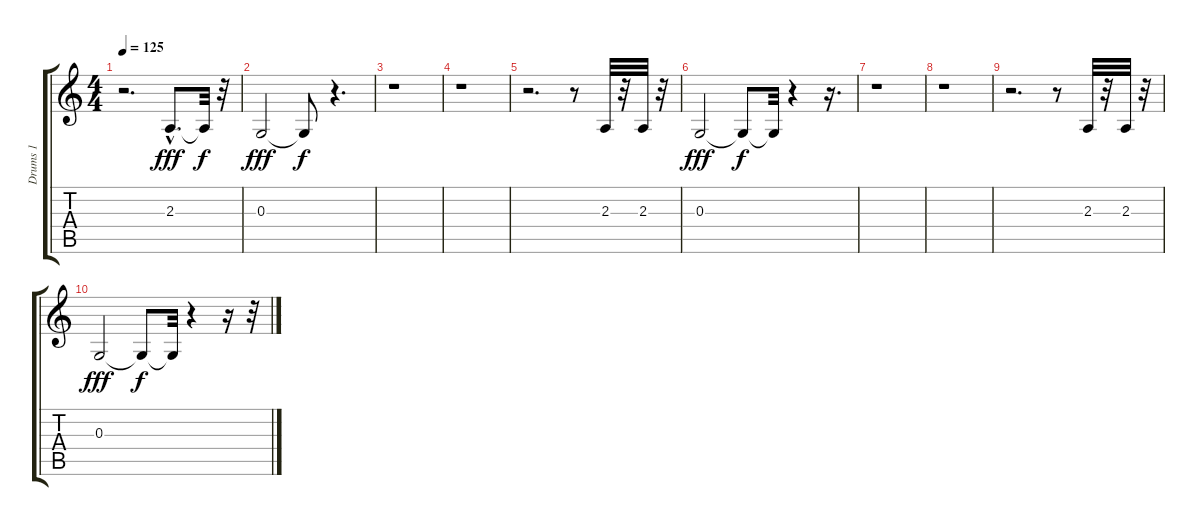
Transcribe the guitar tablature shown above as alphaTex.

\track ("Drums 1" "Drums 1") {instrument timpani}
\staff {score tabs}
\tuning (E4 B3 G3 D3 A2 E2) {hide}
\ts (4 4)
\tempo 125
\clef g2
\ks c
r.2{d dy f} 2.3{hac}.8{d dy fff} 2.3{t}.32{dy f} r.32 |
0.3.2{dy fff} 0.3{t}.8{dy f} r.4{d} |
r.1 |
r.1 |
r.2{d} r.8 2.3.32 r.32 2.3.32 r.32 |
0.3.2{dy fff} 0.3{t}.8{dy f} 0.3{t}.32 r.4 r.16{d} |
r.1 |
r.1 |
r.2{d} r.8 2.3.32 r.32 2.3.32 r.32 |
0.3.2{dy fff} 0.3{t}.8{dy f} 0.3{t}.32 r.4 r.16 r.32
